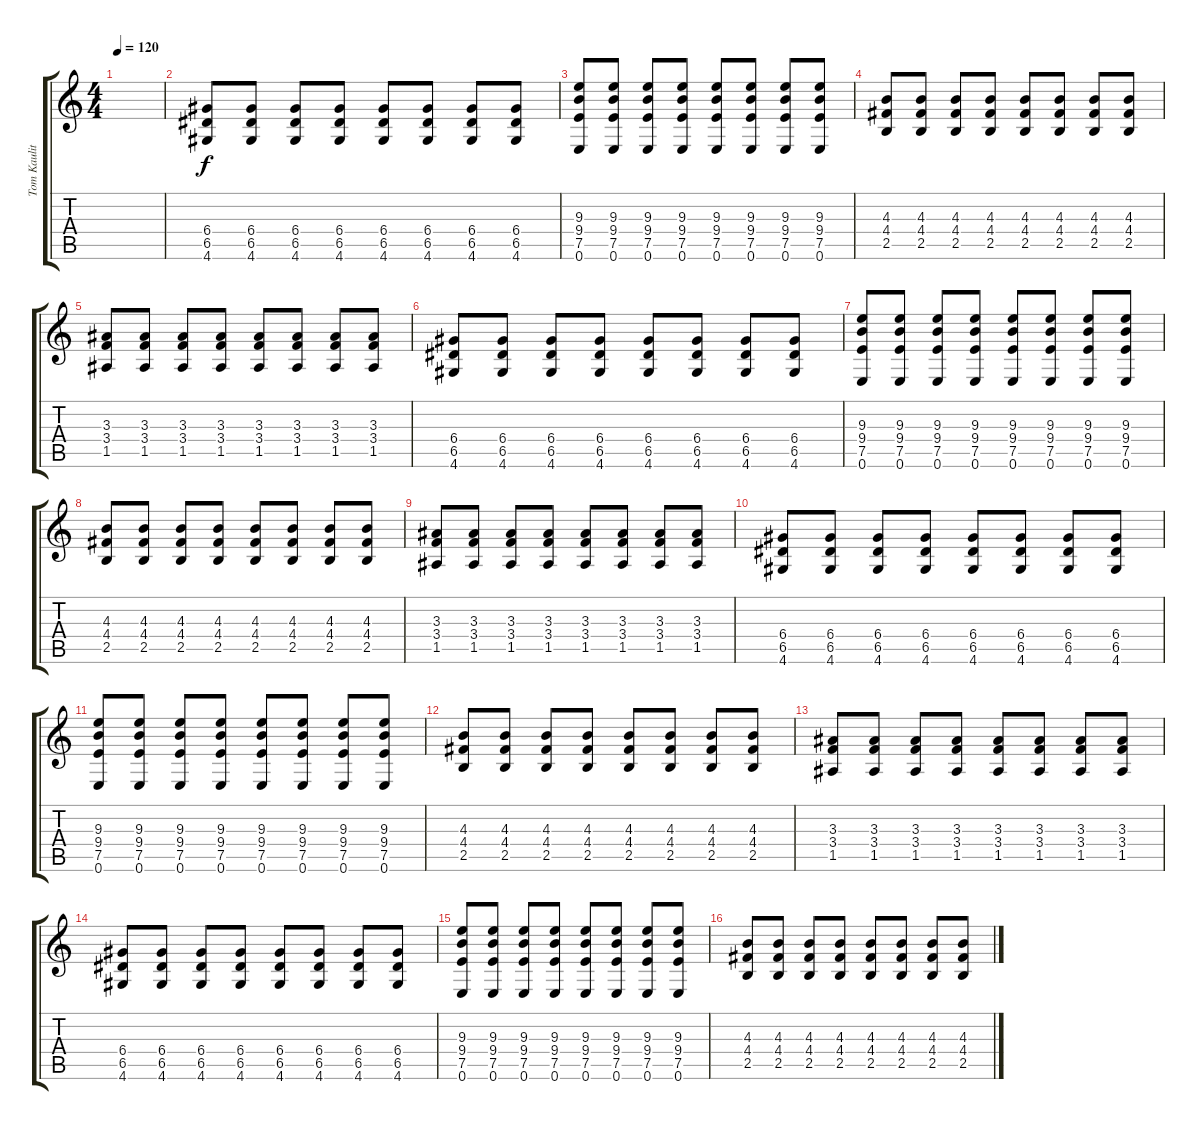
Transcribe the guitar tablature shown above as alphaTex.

\track ("Tom Kaulitz" "Tom Kaulit") {instrument distortionguitar}
\staff {score tabs}
\tuning (E4 B3 G3 D3 A2 E2) {hide}
\ts (4 4)
\tempo 120
\clef g2
\ks c
|
(6.4 6.5 4.6).8 (6.4 6.5 4.6).8 (6.4 6.5 4.6).8 (6.4 6.5 4.6).8 (6.4 6.5 4.6).8 (6.4 6.5 4.6).8 (6.4 6.5 4.6).8 (6.4 6.5 4.6).8 |
(9.3 9.4 7.5 0.6).8 (9.3 9.4 7.5 0.6).8 (9.3 9.4 7.5 0.6).8 (9.3 9.4 7.5 0.6).8 (9.3 9.4 7.5 0.6).8 (9.3 9.4 7.5 0.6).8 (9.3 9.4 7.5 0.6).8 (9.3 9.4 7.5 0.6).8 |
(4.3 4.4 2.5).8 (4.3 4.4 2.5).8 (4.3 4.4 2.5).8 (4.3 4.4 2.5).8 (4.3 4.4 2.5).8 (4.3 4.4 2.5).8 (4.3 4.4 2.5).8 (4.3 4.4 2.5).8 |
(3.3 3.4 1.5).8 (3.3 3.4 1.5).8 (3.3 3.4 1.5).8 (3.3 3.4 1.5).8 (3.3 3.4 1.5).8 (3.3 3.4 1.5).8 (3.3 3.4 1.5).8 (3.3 3.4 1.5).8 |
(6.4 6.5 4.6).8 (6.4 6.5 4.6).8 (6.4 6.5 4.6).8 (6.4 6.5 4.6).8 (6.4 6.5 4.6).8 (6.4 6.5 4.6).8 (6.4 6.5 4.6).8 (6.4 6.5 4.6).8 |
(9.3 9.4 7.5 0.6).8 (9.3 9.4 7.5 0.6).8 (9.3 9.4 7.5 0.6).8 (9.3 9.4 7.5 0.6).8 (9.3 9.4 7.5 0.6).8 (9.3 9.4 7.5 0.6).8 (9.3 9.4 7.5 0.6).8 (9.3 9.4 7.5 0.6).8 |
(4.3 4.4 2.5).8 (4.3 4.4 2.5).8 (4.3 4.4 2.5).8 (4.3 4.4 2.5).8 (4.3 4.4 2.5).8 (4.3 4.4 2.5).8 (4.3 4.4 2.5).8 (4.3 4.4 2.5).8 |
(3.3 3.4 1.5).8 (3.3 3.4 1.5).8 (3.3 3.4 1.5).8 (3.3 3.4 1.5).8 (3.3 3.4 1.5).8 (3.3 3.4 1.5).8 (3.3 3.4 1.5).8 (3.3 3.4 1.5).8 |
(6.4 6.5 4.6).8 (6.4 6.5 4.6).8 (6.4 6.5 4.6).8 (6.4 6.5 4.6).8 (6.4 6.5 4.6).8 (6.4 6.5 4.6).8 (6.4 6.5 4.6).8 (6.4 6.5 4.6).8 |
(9.3 9.4 7.5 0.6).8 (9.3 9.4 7.5 0.6).8 (9.3 9.4 7.5 0.6).8 (9.3 9.4 7.5 0.6).8 (9.3 9.4 7.5 0.6).8 (9.3 9.4 7.5 0.6).8 (9.3 9.4 7.5 0.6).8 (9.3 9.4 7.5 0.6).8 |
(4.3 4.4 2.5).8 (4.3 4.4 2.5).8 (4.3 4.4 2.5).8 (4.3 4.4 2.5).8 (4.3 4.4 2.5).8 (4.3 4.4 2.5).8 (4.3 4.4 2.5).8 (4.3 4.4 2.5).8 |
(3.3 3.4 1.5).8 (3.3 3.4 1.5).8 (3.3 3.4 1.5).8 (3.3 3.4 1.5).8 (3.3 3.4 1.5).8 (3.3 3.4 1.5).8 (3.3 3.4 1.5).8 (3.3 3.4 1.5).8 |
(6.4 6.5 4.6).8 (6.4 6.5 4.6).8 (6.4 6.5 4.6).8 (6.4 6.5 4.6).8 (6.4 6.5 4.6).8 (6.4 6.5 4.6).8 (6.4 6.5 4.6).8 (6.4 6.5 4.6).8 |
(9.3 9.4 7.5 0.6).8 (9.3 9.4 7.5 0.6).8 (9.3 9.4 7.5 0.6).8 (9.3 9.4 7.5 0.6).8 (9.3 9.4 7.5 0.6).8 (9.3 9.4 7.5 0.6).8 (9.3 9.4 7.5 0.6).8 (9.3 9.4 7.5 0.6).8 |
(4.3 4.4 2.5).8 (4.3 4.4 2.5).8 (4.3 4.4 2.5).8 (4.3 4.4 2.5).8 (4.3 4.4 2.5).8 (4.3 4.4 2.5).8 (4.3 4.4 2.5).8 (4.3 4.4 2.5).8
